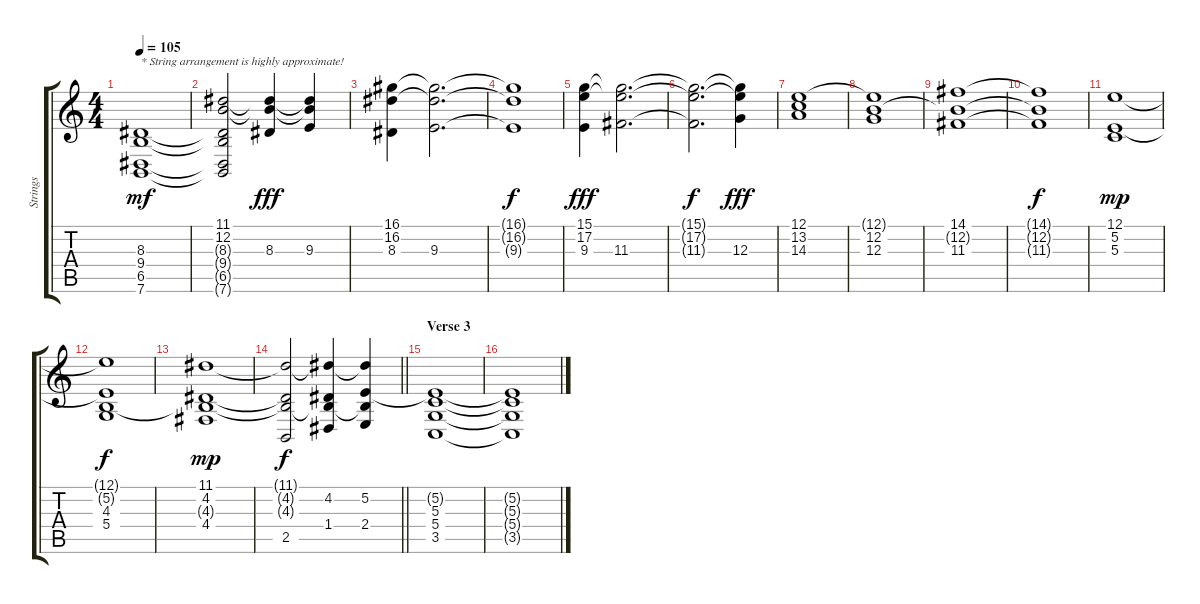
\track ("Strings" "Strings") {instrument stringensemble2}
\staff {score tabs}
\tuning (E4 B3 G3 D3 A2 E2) {hide}
\ts (4 4)
\tempo 105
\clef g2
\ks c
(8.3 9.4 6.5 7.6).1{txt "* String arrangement is highly approximate!" dy mf volume 9} |
(11.1 12.2 8.3{t} 9.4{t} 6.5{t} 7.6{t}).2 (11.1{t} 12.2{t} 8.3).4{dy fff} (11.1{t} 12.2{t} 9.3).4 |
(16.1 16.2 8.3).4 (16.1{t} 16.2{t} 9.3).2{d} |
(16.1{t} 16.2{t} 9.3{t}).1{dy f} |
(15.1 17.2 9.3).4{dy fff} (15.1{t} 17.2{t} 11.3).2{d} |
(15.1{t} 17.2{t} 11.3{t}).2{d dy f} (15.1{t} 17.2{t} 12.3).4{dy fff} |
(12.1 13.2 14.3).1 |
(12.1{t} 12.2 12.3).1 |
(14.1 12.2{t} 11.3).1 |
(14.1{t} 12.2{t} 11.3{t}).1{dy f} |
(12.1 5.2 5.3).1{dy mp} |
(12.1{t} 5.2{t} 4.3 5.4).1{dy f} |
(11.1 4.2 4.3{t} 4.4).1{dy mp} |
\barLineRight lightlight
(11.1{t} 4.2{t} 4.3{t} 2.5).2{dy f} (11.1{t} 4.2 4.3{t} 1.4).4 (11.1{t} 5.2 4.3{t} 2.4).4 |
\section ("" "Verse 3")
(5.2{t} 5.3 5.4 3.5).1{volume 0} |
(5.2{t} 5.3{t} 5.4{t} 3.5{t}).1
